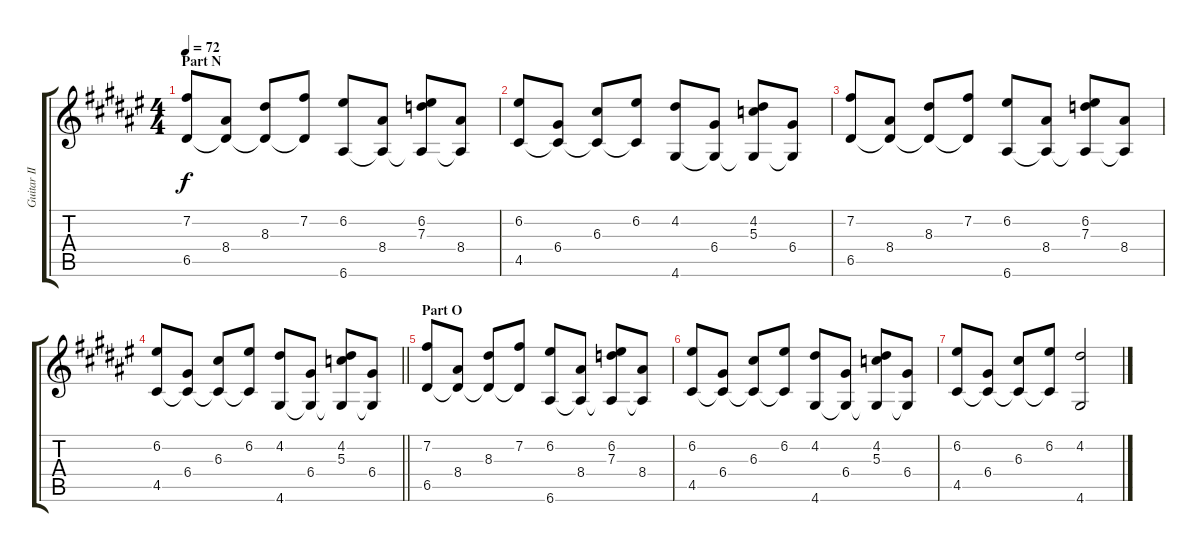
\track ("Guitar II (Inoran)" "Guitar II ") {instrument distortionguitar}
\staff {score tabs}
\tuning (E4 B3 G3 D3 A2 E2) {hide}
\ts (4 4)
\section ("" "Part N")
\tempo 72
\clef g2
\ks f#
(7.2 6.5).8{dy f} (8.4 6.5{t}).8 (8.3 6.5{t}).8 (7.2 6.5{t}).8 (6.2 6.6).8 (8.4 6.6{t}).8 (6.2 7.3 6.6{t}).8 (8.4 6.6{t}).8 |
(6.2 4.5).8 (6.4 4.5{t}).8 (6.3 4.5{t}).8 (6.2 4.5{t}).8 (4.2 4.6).8 (6.4 4.6{t}).8 (4.2 5.3 4.6{t}).8 (6.4 4.6{t}).8 |
(7.2 6.5).8 (8.4 6.5{t}).8 (8.3 6.5{t}).8 (7.2 6.5{t}).8 (6.2 6.6).8 (8.4 6.6{t}).8 (6.2 7.3 6.6{t}).8 (8.4 6.6{t}).8 |
\barLineRight lightlight
(6.2 4.5).8 (6.4 4.5{t}).8 (6.3 4.5{t}).8 (6.2 4.5{t}).8 (4.2 4.6).8 (6.4 4.6{t}).8 (4.2 5.3 4.6{t}).8 (6.4 4.6{t}).8 |
\section ("" "Part O")
(7.2 6.5).8 (8.4 6.5{t}).8 (8.3 6.5{t}).8 (7.2 6.5{t}).8 (6.2 6.6).8 (8.4 6.6{t}).8 (6.2 7.3 6.6{t}).8 (8.4 6.6{t}).8 |
(6.2 4.5).8 (6.4 4.5{t}).8 (6.3 4.5{t}).8 (6.2 4.5{t}).8 (4.2 4.6).8 (6.4 4.6{t}).8 (4.2 5.3 4.6{t}).8 (6.4 4.6{t}).8 |
(6.2 4.5).8 (6.4 4.5{t}).8 (6.3 4.5{t}).8 (6.2 4.5{t}).8 (4.2 4.6).2
